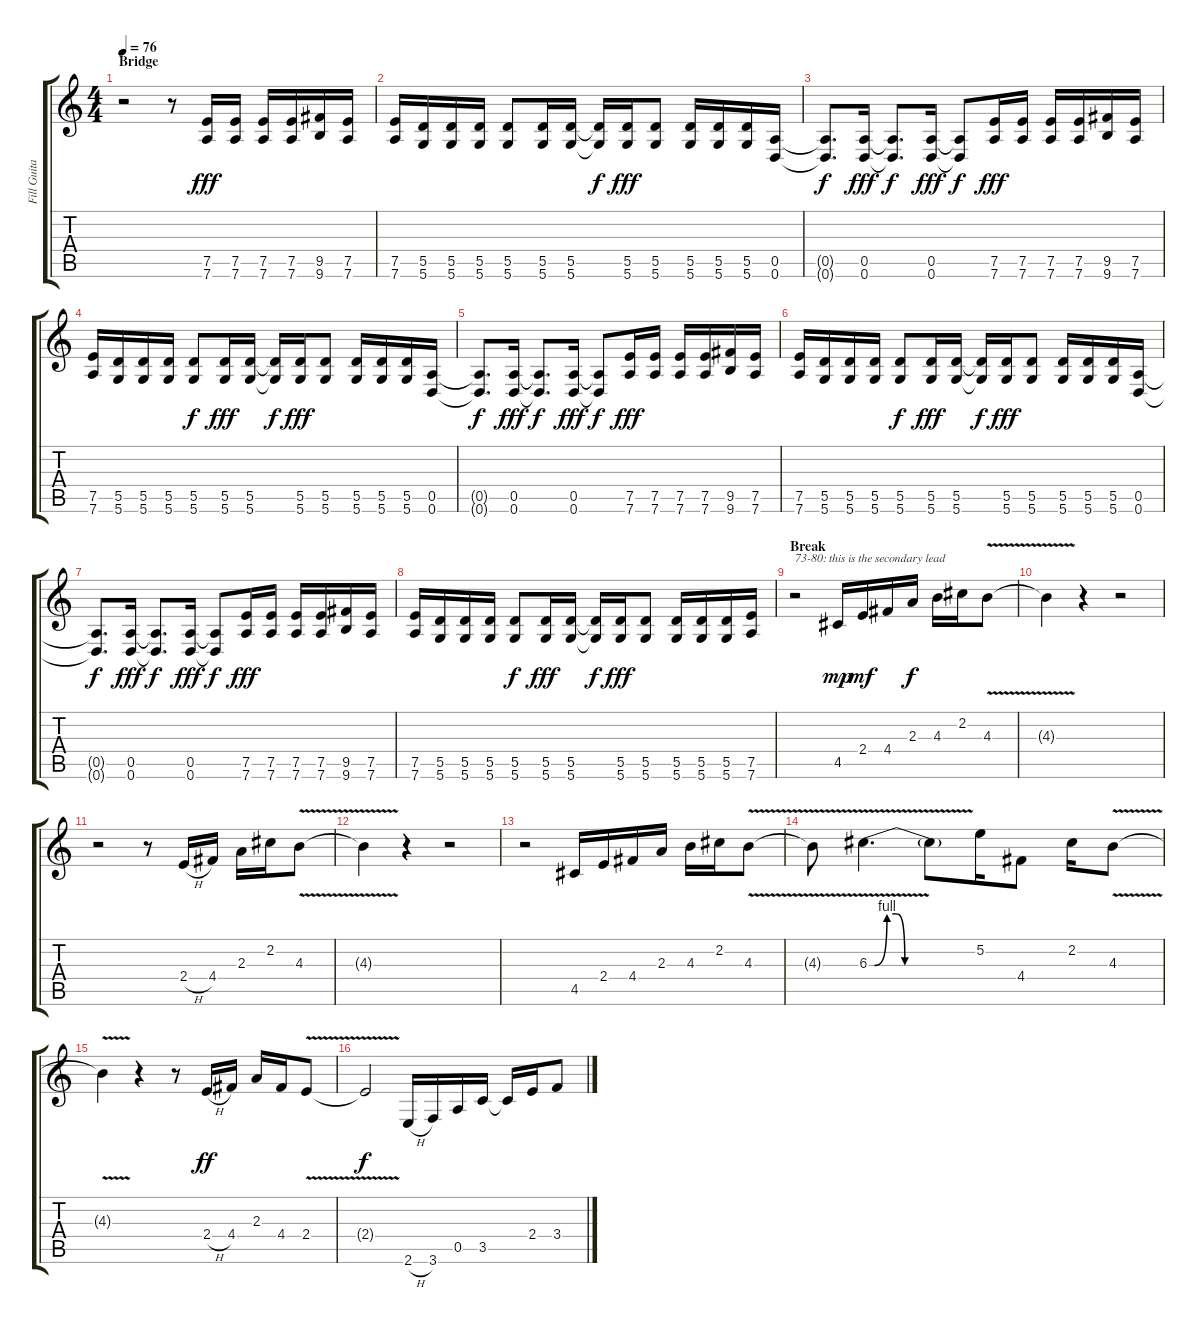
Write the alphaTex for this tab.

\track ("Fill Guitar #1" "Fill Guita") {instrument electricguitarclean}
\staff {score tabs}
\tuning (E4 B3 G3 D3 A2 D2) {hide}
\ts (4 4)
\section ("" "Bridge")
\tempo 76
\clef g2
\ks c
r.2{dy f} r.8 (7.5 7.6).16{dy fff} (7.5 7.6).16 (7.5 7.6).16 (7.5 7.6).16 (9.5 9.6).16 (7.5 7.6).16 |
(7.5 7.6).16 (5.5 5.6).16 (5.5 5.6).16 (5.5 5.6).16 (5.5 5.6).8 (5.5 5.6).16 (5.5 5.6).16 (5.5{t} 5.6{t}).16{dy f} (5.5 5.6).16{dy fff} (5.5 5.6).8 (5.5 5.6).16 (5.5 5.6).16 (5.5 5.6).16 (0.5 0.6).16 |
(0.5{t} 0.6{t}).8{d dy f} (0.5 0.6).16{dy fff} (0.5{t} 0.6{t}).8{d dy f} (0.5 0.6).16{dy fff} (0.5{t} 0.6{t}).8{dy f} (7.5 7.6).16{dy fff} (7.5 7.6).16 (7.5 7.6).16 (7.5 7.6).16 (9.5 9.6).16 (7.5 7.6).16 |
(7.5 7.6).16 (5.5 5.6).16 (5.5 5.6).16 (5.5 5.6).16 (5.5 5.6).8{dy f} (5.5 5.6).16{dy fff} (5.5 5.6).16 (5.5{t} 5.6{t}).16{dy f} (5.5 5.6).16{dy fff} (5.5 5.6).8 (5.5 5.6).16 (5.5 5.6).16 (5.5 5.6).16 (0.5 0.6).16 |
(0.5{t} 0.6{t}).8{d dy f} (0.5 0.6).16{dy fff} (0.5{t} 0.6{t}).8{d dy f} (0.5 0.6).16{dy fff} (0.5{t} 0.6{t}).8{dy f} (7.5 7.6).16{dy fff} (7.5 7.6).16 (7.5 7.6).16 (7.5 7.6).16 (9.5 9.6).16 (7.5 7.6).16 |
(7.5 7.6).16 (5.5 5.6).16 (5.5 5.6).16 (5.5 5.6).16 (5.5 5.6).8{dy f} (5.5 5.6).16{dy fff} (5.5 5.6).16 (5.5{t} 5.6{t}).16{dy f} (5.5 5.6).16{dy fff} (5.5 5.6).8 (5.5 5.6).16 (5.5 5.6).16 (5.5 5.6).16 (0.5 0.6).16 |
(0.5{t} 0.6{t}).8{d dy f} (0.5 0.6).16{dy fff} (0.5{t} 0.6{t}).8{d dy f} (0.5 0.6).16{dy fff} (0.5{t} 0.6{t}).8{dy f} (7.5 7.6).16{dy fff} (7.5 7.6).16 (7.5 7.6).16 (7.5 7.6).16 (9.5 9.6).16 (7.5 7.6).16 |
(7.5 7.6).16 (5.5 5.6).16 (5.5 5.6).16 (5.5 5.6).16 (5.5 5.6).8{dy f} (5.5 5.6).16{dy fff} (5.5 5.6).16 (5.5{t} 5.6{t}).16{dy f} (5.5 5.6).16{dy fff} (5.5 5.6).8 (5.5 5.6).16 (5.5 5.6).16 (5.5 5.6).16 (7.5 7.6).16 |
\section ("" "Break")
r.2{txt "73-80: this is the secondary lead"} 4.5.16{dy mp} 2.4.16{dy mf} 4.4.16 2.3.16{dy f} 4.3.16 2.2.16 4.3{v}.8 |
4.3{t}.4 r.4 r.2 |
r.2 r.8 2.4{h}.16 4.4.16 2.3.16 2.2.16 4.3{v}.8 |
4.3{t}.4 r.4 r.2 |
r.2 4.5.16 2.4.16 4.4.16 2.3.16 4.3.16 2.2.16 4.3{v}.8 |
4.3{t}.8 6.3{be (custom 0 0 3 0 10 4 15 4 20 0 60 0) v}.4{d} 6.3{t}.8 5.2.16 4.4.8 2.2.16 4.3{v}.8 |
4.3{t}.4 r.4 r.8 2.4{h}.16{dy ff} 4.4.16 2.3.16 4.4.16 2.4{v}.8 |
2.4{t}.2{dy f} 2.6{h}.16 3.6.16 0.5.16 3.5.16 3.5{t}.16 2.4.16 3.4.8
